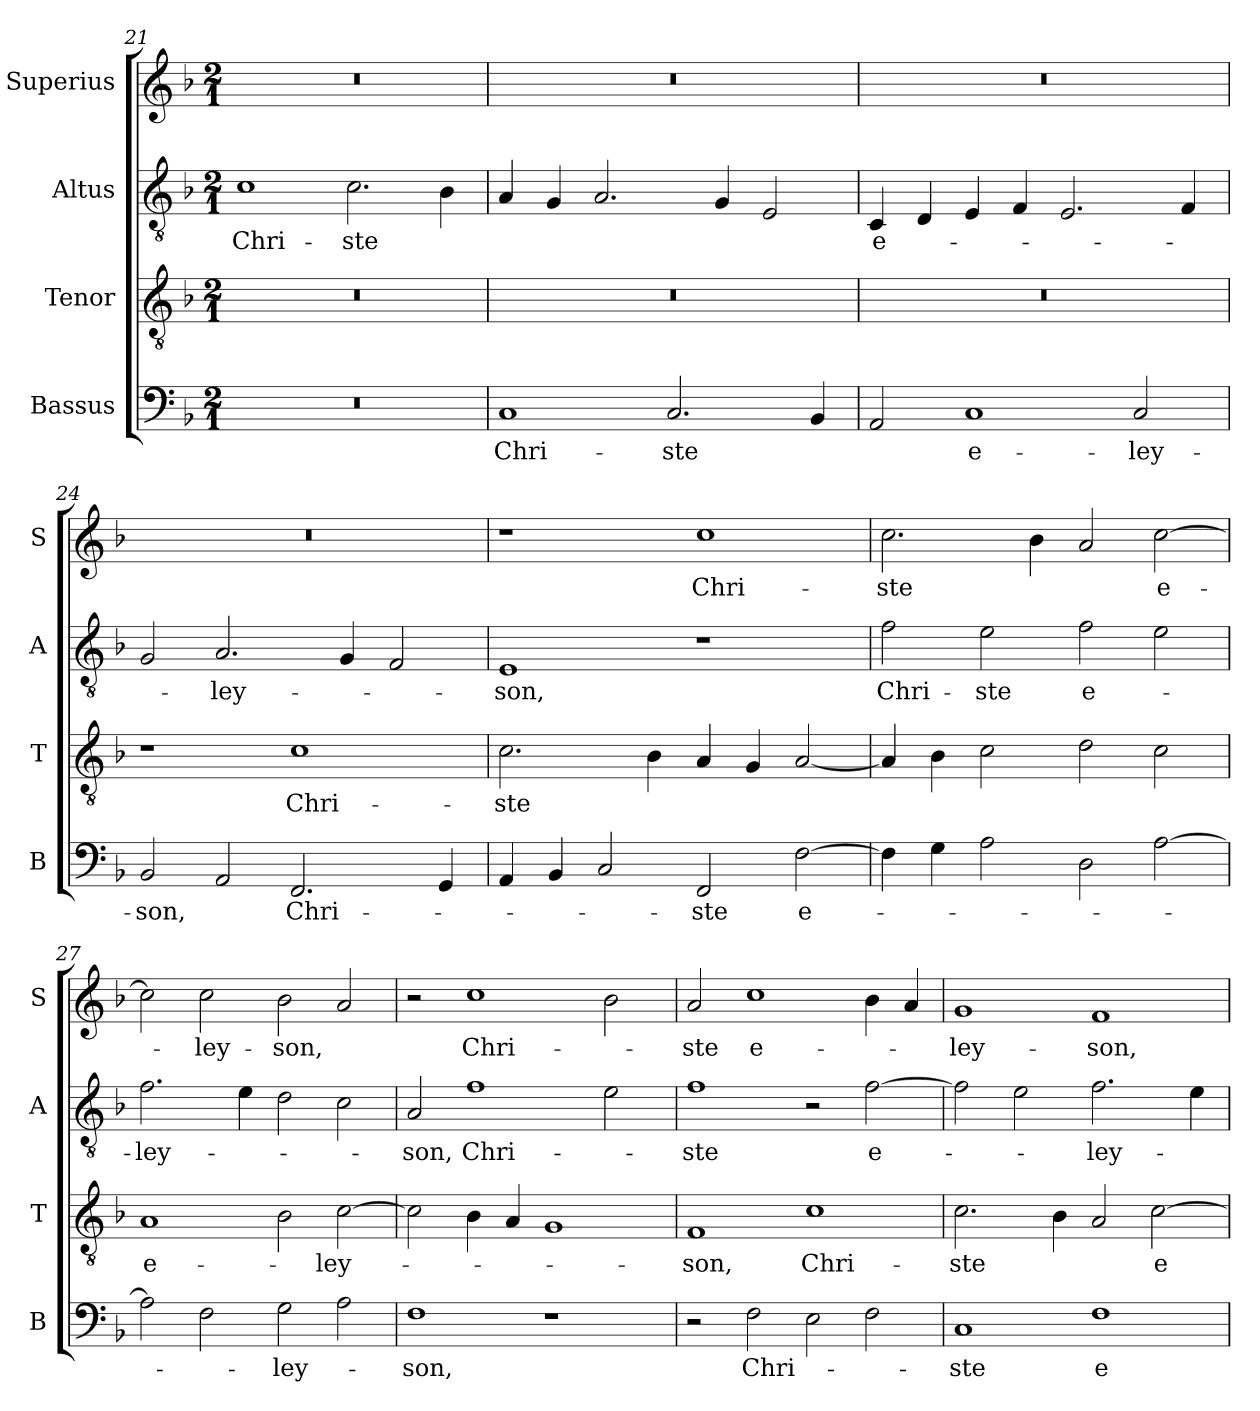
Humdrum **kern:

**kern	**text	**kern	**text	**kern	**text	**kern	**text
*part4	*part4	*part3	*part3	*part2	*part2	*part1	*part1
*staff4	*staff4	*staff3	*staff3	*staff2	*staff2	*staff1	*staff1
*I"Bassus	*	*I"Tenor	*	*I"Altus	*	*I"Superius	*
*I'B	*	*I'T	*	*I'A	*	*I'S	*
*clefF4	*	*clefGv2	*	*clefGv2	*	*clefG2	*
*k[b-]	*	*k[b-]	*	*k[b-]	*	*k[b-]	*
*M2/1	*	*M2/1	*	*M2/1	*	*M2/1	*
=21	=21	=21	=21	=21	=21	=21	=21
0r	.	0r	.	1c	Chri-	0r	.
.	.	.	.	2.c	-ste	.	.
.	.	.	.	4B-	.	.	.
=22	=22	=22	=22	=22	=22	=22	=22
1C	Chri-	0r	.	4A	.	0r	.
.	.	.	.	4G	.	.	.
.	.	.	.	2.A	.	.	.
2.C	-ste	.	.	.	.	.	.
.	.	.	.	4G	.	.	.
.	.	.	.	2E	.	.	.
4BB-	.	.	.	.	.	.	.
=23	=23	=23	=23	=23	=23	=23	=23
!	!	!	!	!	!LO:LY:i	!	!
2AA	.	0r	.	4C	e-	0r	.
.	.	.	.	4D	.	.	.
!	!LO:LY:i	!	!	!	!	!	!
1C	e-	.	.	4E	.	.	.
.	.	.	.	4F	.	.	.
.	.	.	.	2.E	.	.	.
!	!LO:LY:i	!	!	!	!	!	!
2C	-ley-	.	.	.	.	.	.
.	.	.	.	4F	.	.	.
=24	=24	=24	=24	=24	=24	=24	=24
!	!LO:LY:i	!	!	!	!	!	!
2BB-	-son,	1r	.	2G	.	0r	.
!	!	!	!	!	!LO:LY:i	!	!
2AA	.	.	.	2.A	-ley-	.	.
!	!LO:LY:i	!	!	!	!	!	!
2.FF	Chri-	1c	Chri-	.	.	.	.
.	.	.	.	4G	.	.	.
.	.	.	.	2F	.	.	.
4GG	.	.	.	.	.	.	.
=25	=25	=25	=25	=25	=25	=25	=25
!	!	!	!	!	!LO:LY:i	!	!
4AA	.	2.c	-ste	1E	-son,	1r	.
4BB-	.	.	.	.	.	.	.
2C	.	.	.	.	.	.	.
.	.	4B-	.	.	.	.	.
!	!LO:LY:i	!	!	!	!	!	!
2FF	-ste	4A	.	1r	.	1cc	Chri-
.	.	4G	.	.	.	.	.
!	!LO:LY:i	!	!	!	!	!	!
[2F	e-	[2A	.	.	.	.	.
=26	=26	=26	=26	=26	=26	=26	=26
!	!	!	!	!	!LO:LY:i	!	!
4F]	.	4A]	.	2f	Chri-	2.cc	-ste
4G	.	4B-	.	.	.	.	.
!	!	!	!	!	!LO:LY:i	!	!
2A	.	2c	.	2e	-ste	.	.
.	.	.	.	.	.	4b-	.
!	!	!	!	!	!LO:LY:i	!	!
2D	.	2d	.	2f	e-	2a	.
!	!	!	!	!	!	!	!LO:LY:i
[2A	.	2c	.	2e	.	[2cc	e-
=27	=27	=27	=27	=27	=27	=27	=27
!	!	!	!LO:LY:i	!	!LO:LY:i	!	!
2A]	.	1A	e-	2.f	-ley-	2cc]	.
!	!	!	!	!	!	!	!LO:LY:i
2F	.	.	.	.	.	2cc	-ley-
.	.	.	.	4e	.	.	.
!	!LO:LY:i	!	!	!	!	!	!LO:LY:i
2G	-ley-	2B-	.	2d	.	2b-	-son,
!	!	!	!LO:LY:i	!	!	!	!
2A	.	[2c	-ley-	2c	.	2a	.
=28	=28	=28	=28	=28	=28	=28	=28
!	!LO:LY:i	!	!	!	!LO:LY:i	!	!
1F	-son,	2c]	.	2A	-son,	2r	.
!	!	!	!	!	!LO:LY:i	!	!LO:LY:i
.	.	4B-	.	1f	Chri-	1cc	Chri-
.	.	4A	.	.	.	.	.
1r	.	1G	.	.	.	.	.
.	.	.	.	2e	.	2b-	.
=29	=29	=29	=29	=29	=29	=29	=29
!	!	!	!LO:LY:i	!	!LO:LY:i	!	!LO:LY:i
2r	.	1F	-son,	1f	-ste	2a	-ste
!	!LO:LY:i	!	!	!	!	!	!LO:LY:i
2F	Chri-	.	.	.	.	1cc	e-
!	!	!	!LO:LY:i	!	!	!	!
2E	.	1c	Chri-	2r	.	.	.
!	!	!	!	!	!LO:LY:i	!	!
2F	.	.	.	[2f	e-	4b-	.
.	.	.	.	.	.	4a	.
=30	=30	=30	=30	=30	=30	=30	=30
!	!LO:LY:i	!	!LO:LY:i	!	!	!	!LO:LY:i
1C	-ste	2.c	-ste	2f]	.	1g	-ley-
.	.	.	.	2e	.	.	.
.	.	4B-	.	.	.	.	.
!	!LO:LY:i	!	!	!	!LO:LY:i	!	!LO:LY:i
1F	e-	2A	.	2.f	-ley-	1f	-son,
!	!	!	!LO:LY:i	!	!	!	!
.	.	[2c	e-	.	.	.	.
.	.	.	.	4e	.	.	.
=	=	=	=	=	=	=	=
*-	*-	*-	*-	*-	*-	*-	*-
